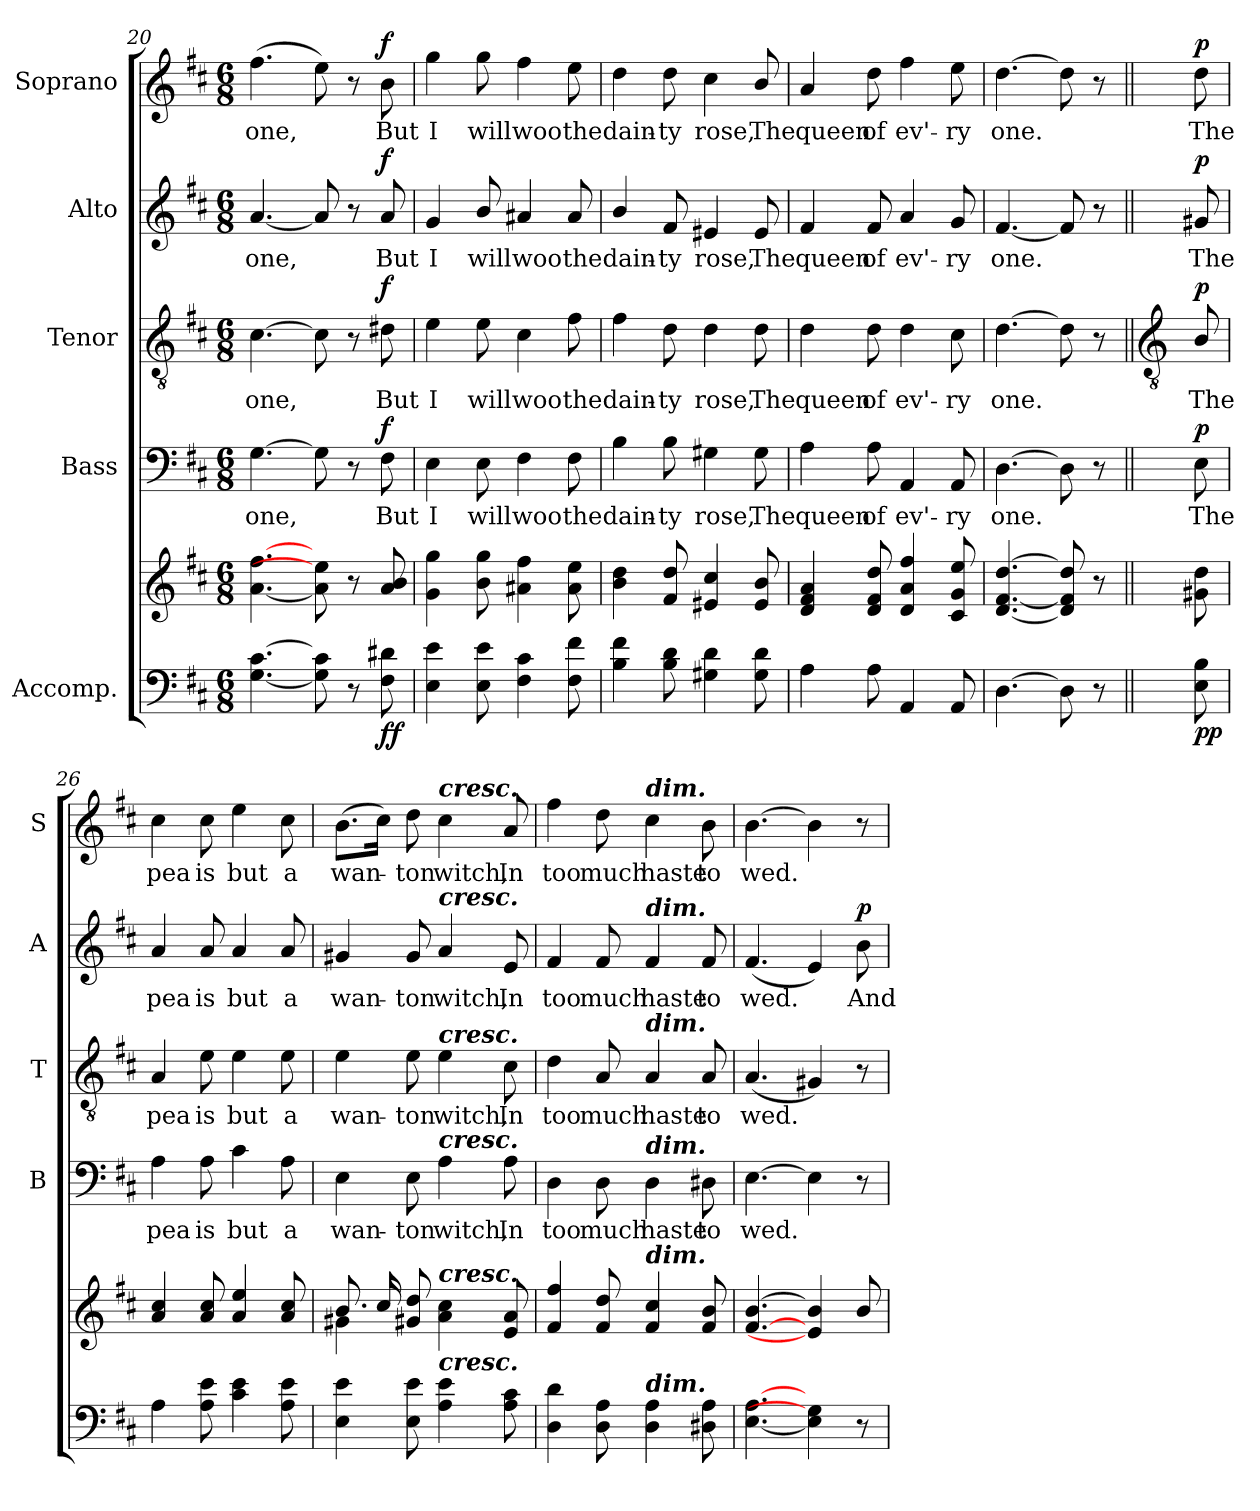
**kern	**kern	**dynam	**kern	**text	**dynam	**kern	**text	**dynam	**kern	**text	**dynam	**kern	**text	**dynam
*part5	*part5	*part5	*part4	*part4	*part4	*part3	*part3	*part3	*part2	*part2	*part2	*part1	*part1	*part1
*staff6	*staff5	*staff5/6	*staff4	*staff4	*staff4	*staff3	*staff3	*staff3	*staff2	*staff2	*staff2	*staff1	*staff1	*staff1
*I"Accomp.	*	*	*I"Bass	*	*	*I"Tenor	*	*	*I"Alto	*	*	*I"Soprano	*	*
*	*	*	*I'B	*	*	*I'T	*	*	*I'A	*	*	*I'S	*	*
*clefF4	*clefG2	*	*clefF4	*	*	*clefGv2	*	*	*clefG2	*	*	*clefG2	*	*
*k[f#c#]	*k[f#c#]	*	*k[f#c#]	*	*	*k[f#c#]	*	*	*k[f#c#]	*	*	*k[f#c#]	*	*
*D:	*D:	*	*D:	*	*	*D:	*	*	*D:	*	*	*D:	*	*
*M6/8	*M6/8	*	*M6/8	*	*	*M6/8	*	*	*M6/8	*	*	*M6/8	*	*
=20	=20	=20	=20	=20	=20	=20	=20	=20	=20	=20	=20	=20	=20	=20
!	!	!	!	!LO:LY:b	!	!	!LO:LY:b	!	!	!LO:LY:b	!	!	!LO:LY:b	!
[4.G [4.c#	[4.a [4.ff#	.	[4.G	one,	.	[4.c#	one,	.	[4.a	one,	.	(>4.ff#	one,	.
8G] 8c#]	8a] 8ee]	.	8G]	.	.	8c#]	.	.	8a]	.	.	8ee)	.	.
8r	8r	.	8r	.	.	8r	.	.	8r	.	.	8r	.	.
!	!	!LO:DY:b=2	!	!LO:LY:b	!	!	!LO:LY:b	!	!	!LO:LY:b	!	!	!LO:LY:b	!
!	!	!LO:DY:n=1:b	!	!	!LO:DY:b	!	!	!LO:DY:b	!	!	!LO:DY:b	!	!	!LO:DY:b
8F# 8d#X	8a 8b	f f	8F#	But	f	8d#X	But	f	8a	But	f	8b	But	f
=21	=21	=21	=21	=21	=21	=21	=21	=21	=21	=21	=21	=21	=21	=21
!	!	!	!	!LO:LY:b	!	!	!LO:LY:b	!	!	!LO:LY:b	!	!	!LO:LY:b	!
4E 4e	4g 4gg	.	4E	I	.	4e	I	.	4g	I	.	4gg	I	.
!	!	!	!	!LO:LY:b	!	!	!LO:LY:b	!	!	!LO:LY:b	!	!	!LO:LY:b	!
8E 8e	8b 8gg	.	8E	will	.	8e	will	.	8b/	will	.	8gg	will	.
!	!	!	!	!LO:LY:b	!	!	!LO:LY:b	!	!	!LO:LY:b	!	!	!LO:LY:b	!
4F# 4c#	4a#X 4ff#	.	4F#	woo	.	4c#	woo	.	4a#X	woo	.	4ff#	woo	.
!	!	!	!	!LO:LY:b	!	!	!LO:LY:b	!	!	!LO:LY:b	!	!	!LO:LY:b	!
8F# 8f#	8a# 8ee	.	8F#	the	.	8f#	the	.	8a#	the	.	8ee	the	.
=22	=22	=22	=22	=22	=22	=22	=22	=22	=22	=22	=22	=22	=22	=22
!	!	!	!	!LO:LY:b	!	!	!LO:LY:b	!	!	!LO:LY:b	!	!	!LO:LY:b	!
4B 4f#	4b 4dd	.	4B	dain-	.	4f#	dain-	.	4b/	dain-	.	4dd	dain-	.
!	!	!	!	!LO:LY:b	!	!	!LO:LY:b	!	!	!LO:LY:b	!	!	!LO:LY:b	!
8B 8d	8f# 8dd	.	8B	-ty	.	8d	-ty	.	8f#	-ty	.	8dd	-ty	.
!	!	!	!	!LO:LY:b	!	!	!LO:LY:b	!	!	!LO:LY:b	!	!	!LO:LY:b	!
4G#X 4d	4e#X 4cc#	.	4G#X	rose,	.	4d	rose,	.	4e#X	rose,	.	4cc#	rose,	.
!	!	!	!	!LO:LY:b	!	!	!LO:LY:b	!	!	!LO:LY:b	!	!	!LO:LY:b	!
8G# 8d	8e# 8b	.	8G#	The	.	8d	The	.	8e#	The	.	8b/	The	.
=23	=23	=23	=23	=23	=23	=23	=23	=23	=23	=23	=23	=23	=23	=23
!	!	!	!	!LO:LY:b	!	!	!LO:LY:b	!	!	!LO:LY:b	!	!	!LO:LY:b	!
4A	4d 4f# 4a	.	4A	queen	.	4d	queen	.	4f#	queen	.	4a	queen	.
!	!	!	!	!LO:LY:b	!	!	!LO:LY:b	!	!	!LO:LY:b	!	!	!LO:LY:b	!
8A	8d 8f# 8dd	.	8A	of	.	8d	of	.	8f#	of	.	8dd	of	.
!	!	!	!	!LO:LY:b	!	!	!LO:LY:b	!	!	!LO:LY:b	!	!	!LO:LY:b	!
4AA	4d 4a 4ff#	.	4AA	ev'-	.	4d	ev'-	.	4a	ev'-	.	4ff#	ev'-	.
!	!	!	!	!LO:LY:b	!	!	!LO:LY:b	!	!	!LO:LY:b	!	!	!LO:LY:b	!
8AA	8c# 8g 8ee	.	8AA	-ry	.	8c#	-ry	.	8g	-ry	.	8ee	-ry	.
=24	=24	=24	=24	=24	=24	=24	=24	=24	=24	=24	=24	=24	=24	=24
!	!	!	!	!LO:LY:b	!	!	!LO:LY:b	!	!	!LO:LY:b	!	!	!LO:LY:b	!
[4.D	[4.d [4.f# [4.dd	.	[4.D	one.	.	[4.d	one.	.	[4.f#	one.	.	[4.dd	one.	.
8D]	8d] 8f#] 8dd]	.	8D]	.	.	8d]	.	.	8f#]	.	.	8dd]	.	.
8r	8r	.	8r	.	.	8r	.	.	8r	.	.	8r	.	.
!!LO:LB:g=z
=25||	=25||	=25||	=25||	=25||	=25||	=25||	=25||	=25||	=25||	=25||	=25||	=25||	=25||	=25||
*	*	*	*	*	*	*clefGv2	*	*	*	*	*	*	*	*
*	*^	*	*	*	*	*	*	*	*	*	*	*	*	*
!	!	!	!LO:DY:b=2	!	!LO:LY:b	!	!	!LO:LY:b	!	!	!LO:LY:b	!	!	!LO:LY:b	!
!	!	!	!LO:DY:n=1:b	!	!	!LO:DY:b	!	!	!LO:DY:b	!	!	!LO:DY:b	!	!	!LO:DY:b
8E 8B	8g#X 8dd	8ryy	p p	8E	The	p	8B/	The	p	8g#X	The	p	8dd	The	p
=26	=26	=26	=26	=26	=26	=26	=26	=26	=26	=26	=26	=26	=26	=26	=26
!	!	!LO:N:vis=1	!	!	!LO:LY:b	!	!	!LO:LY:b	!	!	!LO:LY:b	!	!	!LO:LY:b	!
4A	4a 4cc#	2.ryy	.	4A	pea	.	4A	pea	.	4a	pea	.	4cc#	pea	.
!	!	!	!	!	!LO:LY:b	!	!	!LO:LY:b	!	!	!LO:LY:b	!	!	!LO:LY:b	!
8A 8e	8a 8cc#	.	.	8A	is	.	8e	is	.	8a	is	.	8cc#	is	.
!	!	!	!	!	!LO:LY:b	!	!	!LO:LY:b	!	!	!LO:LY:b	!	!	!LO:LY:b	!
4c# 4e	4a 4ee	.	.	4c#	but	.	4e	but	.	4a	but	.	4ee	but	.
!	!	!	!	!	!LO:LY:b	!	!	!LO:LY:b	!	!	!LO:LY:b	!	!	!LO:LY:b	!
8A 8e	8a 8cc#	.	.	8A	a	.	8e	a	.	8a	a	.	8cc#	a	.
=27	=27	=27	=27	=27	=27	=27	=27	=27	=27	=27	=27	=27	=27	=27	=27
!	!	!	!	!	!LO:LY:b	!	!	!LO:LY:b	!	!	!LO:LY:b	!	!	!LO:LY:b	!
4E 4e	8.b/L	4g#X\	.	4E	wan-	.	4e	wan-	.	4g#X	wan-	.	(>8.bL	wan-	.
.	16cc#/L	.	.	.	.	.	.	.	.	.	.	.	16cc#J)	.	.
!	!	!	!	!	!LO:LY:b	!	!	!LO:LY:b	!	!	!LO:LY:b	!	!	!LO:LY:b	!
8E 8e	8g#X/ 8dd/J	2ryy	.	8E	-ton	.	8e	-ton	.	8g#	-ton	.	8dd	ton	.
!	!	!	!	!	!	!	!	!	!	!	!	!	!LO:TX:a:Bi:t=cresc.	!	!
!	!	!	!	!	!	!	!	!	!	!LO:TX:a:Bi:t=cresc.	!	!	!	!	!
!	!	!	!	!	!	!	!LO:TX:a:Bi:t=cresc.	!	!	!	!	!	!	!	!
!	!	!	!	!LO:TX:a:Bi:t=cresc.	!	!	!	!	!	!	!	!	!	!	!
!	!LO:TX:a:Bi:t=cresc.	!	!	!	!	!	!	!	!	!	!	!	!	!	!
!LO:TX:a:Bi:t=cresc.	!	!	!	!	!	!	!	!	!	!	!	!	!	!	!
!	!	!	!	!	!LO:LY:b	!	!	!LO:LY:b	!	!	!LO:LY:b	!	!	!LO:LY:b	!
4A 4e	4a 4cc#	.	.	4A	witch,	.	4e	witch,	.	4a	witch,	.	4cc#	witch,	.
!	!	!	!	!	!LO:LY:b	!	!	!LO:LY:b	!	!	!LO:LY:b	!	!	!LO:LY:b	!
8A 8c#	8e 8a	.	.	8A	In	.	8c#	In	.	8e	In	.	8a	In	.
=28	=28	=28	=28	=28	=28	=28	=28	=28	=28	=28	=28	=28	=28	=28	=28
!	!	!LO:N:vis=1	!	!	!LO:LY:b	!	!	!LO:LY:b	!	!	!LO:LY:b	!	!	!LO:LY:b	!
4D 4d	4f# 4ff#	2.ryy	.	4D	too	.	4d	too	.	4f#	too	.	4ff#	too	.
!	!	!	!	!	!LO:LY:b	!	!	!LO:LY:b	!	!	!LO:LY:b	!	!	!LO:LY:b	!
8D 8A	8f# 8dd	.	.	8D	much	.	8A	much	.	8f#	much	.	8dd	much	.
!	!	!	!	!	!	!	!	!	!	!	!	!	!LO:TX:a:Bi:t=dim.	!	!
!	!	!	!	!	!	!	!	!	!	!LO:TX:a:Bi:t=dim.	!	!	!	!	!
!	!	!	!	!	!	!	!LO:TX:a:Bi:t=dim.	!	!	!	!	!	!	!	!
!	!	!	!	!LO:TX:a:Bi:t=dim.	!	!	!	!	!	!	!	!	!	!	!
!	!LO:TX:a:Bi:t=dim.	!	!	!	!	!	!	!	!	!	!	!	!	!	!
!LO:TX:a:Bi:t=dim.	!	!	!	!	!	!	!	!	!	!	!	!	!	!	!
!	!	!	!	!	!LO:LY:b	!	!	!LO:LY:b	!	!	!LO:LY:b	!	!	!LO:LY:b	!
4D 4A	4f# 4cc#	.	.	4D	haste	.	4A	haste	.	4f#	haste	.	4cc#	haste	.
!	!	!	!	!	!LO:LY:b	!	!	!LO:LY:b	!	!	!LO:LY:b	!	!	!LO:LY:b	!
8D#X 8A	8f# 8b	.	.	8D#X	to	.	8A	to	.	8f#	to	.	8b	to	.
=29	=29	=29	=29	=29	=29	=29	=29	=29	=29	=29	=29	=29	=29	=29	=29
!	!	!LO:N:vis=1	!	!	!LO:LY:b	!	!	!LO:LY:b	!	!	!LO:LY:b	!	!	!LO:LY:b	!
[4.E [4.A	[4.f# [4.b	2.ryy	.	[4.E	wed.	.	(<4.A	wed.	.	(<4.f#	wed.	.	[4.b	wed.	.
4E] 4G#]	4e] 4b]	.	.	4E]	.	.	4G#X)	.	.	4e)	.	.	4b]	.	.
!	!	!	!	!	!	!	!	!	!	!	!LO:LY:b	!LO:DY:b	!	!	!
8r	8b	.	.	8r	.	.	8r	.	.	8b	And	p	8r	.	.
*	*v	*v	*	*	*	*	*	*	*	*	*	*	*	*	*
=	=	=	=	=	=	=	=	=	=	=	=	=	=	=
*-	*-	*-	*-	*-	*-	*-	*-	*-	*-	*-	*-	*-	*-	*-
